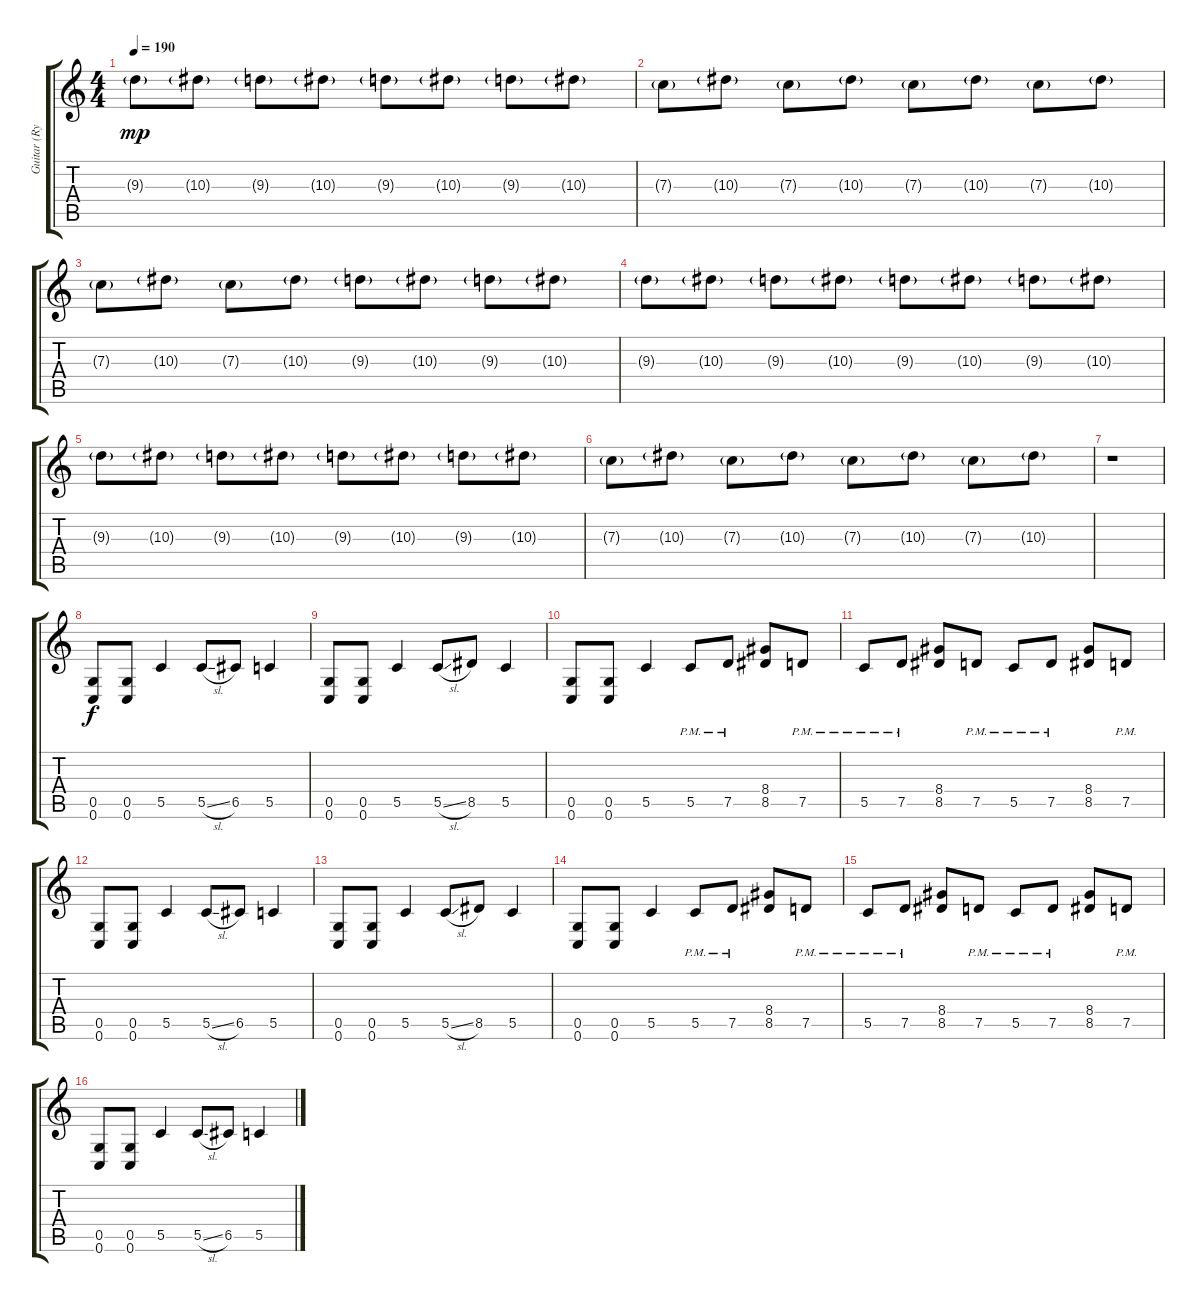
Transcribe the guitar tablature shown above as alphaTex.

\track ("Guitar (Rythm)" "Guitar (Ry") {instrument overdrivenguitar}
\staff {score tabs}
\tuning (D4 A3 F3 C3 G2 C2) {hide}
\ts (4 4)
\tempo 190
\clef g2
\ks c
9.3{g}.8{dy mp} 10.3{g}.8 9.3{g}.8 10.3{g}.8 9.3{g}.8 10.3{g}.8 9.3{g}.8 10.3{g}.8 |
7.3{g}.8 10.3{g}.8 7.3{g}.8 10.3{g}.8 7.3{g}.8 10.3{g}.8 7.3{g}.8 10.3{g}.8 |
7.3{g}.8 10.3{g}.8 7.3{g}.8 10.3{g}.8 9.3{g}.8 10.3{g}.8 9.3{g}.8 10.3{g}.8 |
9.3{g}.8 10.3{g}.8 9.3{g}.8 10.3{g}.8 9.3{g}.8 10.3{g}.8 9.3{g}.8 10.3{g}.8 |
9.3{g}.8 10.3{g}.8 9.3{g}.8 10.3{g}.8 9.3{g}.8 10.3{g}.8 9.3{g}.8 10.3{g}.8 |
7.3{g}.8 10.3{g}.8 7.3{g}.8 10.3{g}.8 7.3{g}.8 10.3{g}.8 7.3{g}.8 10.3{g}.8 |
r.1 |
(0.5 0.6).8{dy f} (0.5 0.6).8 5.5.4 5.5{sl}.8 6.5.8 5.5.4 |
(0.5 0.6).8 (0.5 0.6).8 5.5.4 5.5{sl}.8 8.5.8 5.5.4 |
(0.5 0.6).8 (0.5 0.6).8 5.5.4 5.5{pm}.8 7.5{pm}.8 (8.4 8.5).8 7.5{pm}.8 |
5.5{pm}.8 7.5{pm}.8 (8.4 8.5).8 7.5{pm}.8 5.5{pm}.8 7.5{pm}.8 (8.4 8.5).8 7.5{pm}.8 |
(0.5 0.6).8 (0.5 0.6).8 5.5.4 5.5{sl}.8 6.5.8 5.5.4 |
(0.5 0.6).8 (0.5 0.6).8 5.5.4 5.5{sl}.8 8.5.8 5.5.4 |
(0.5 0.6).8 (0.5 0.6).8 5.5.4 5.5{pm}.8 7.5{pm}.8 (8.4 8.5).8 7.5{pm}.8 |
5.5{pm}.8 7.5{pm}.8 (8.4 8.5).8 7.5{pm}.8 5.5{pm}.8 7.5{pm}.8 (8.4 8.5).8 7.5{pm}.8 |
(0.5 0.6).8 (0.5 0.6).8 5.5.4 5.5{sl}.8 6.5.8 5.5.4
